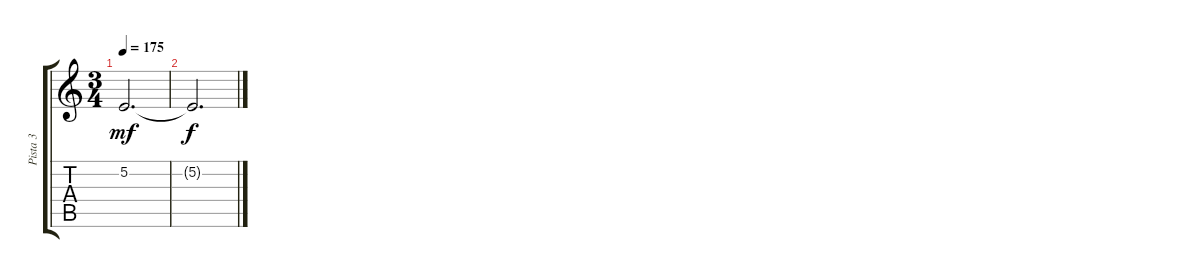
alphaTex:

\track ("Pista 3" "Pista 3") {instrument electricgrandpiano}
\staff {score tabs}
\tuning (E4 B3 G3 D3 A2 E2) {hide}
\ts (3 4)
\tempo 175
\clef g2
\ks c
5.2.2{d dy mf} |
5.2{t}.2{d dy f}
